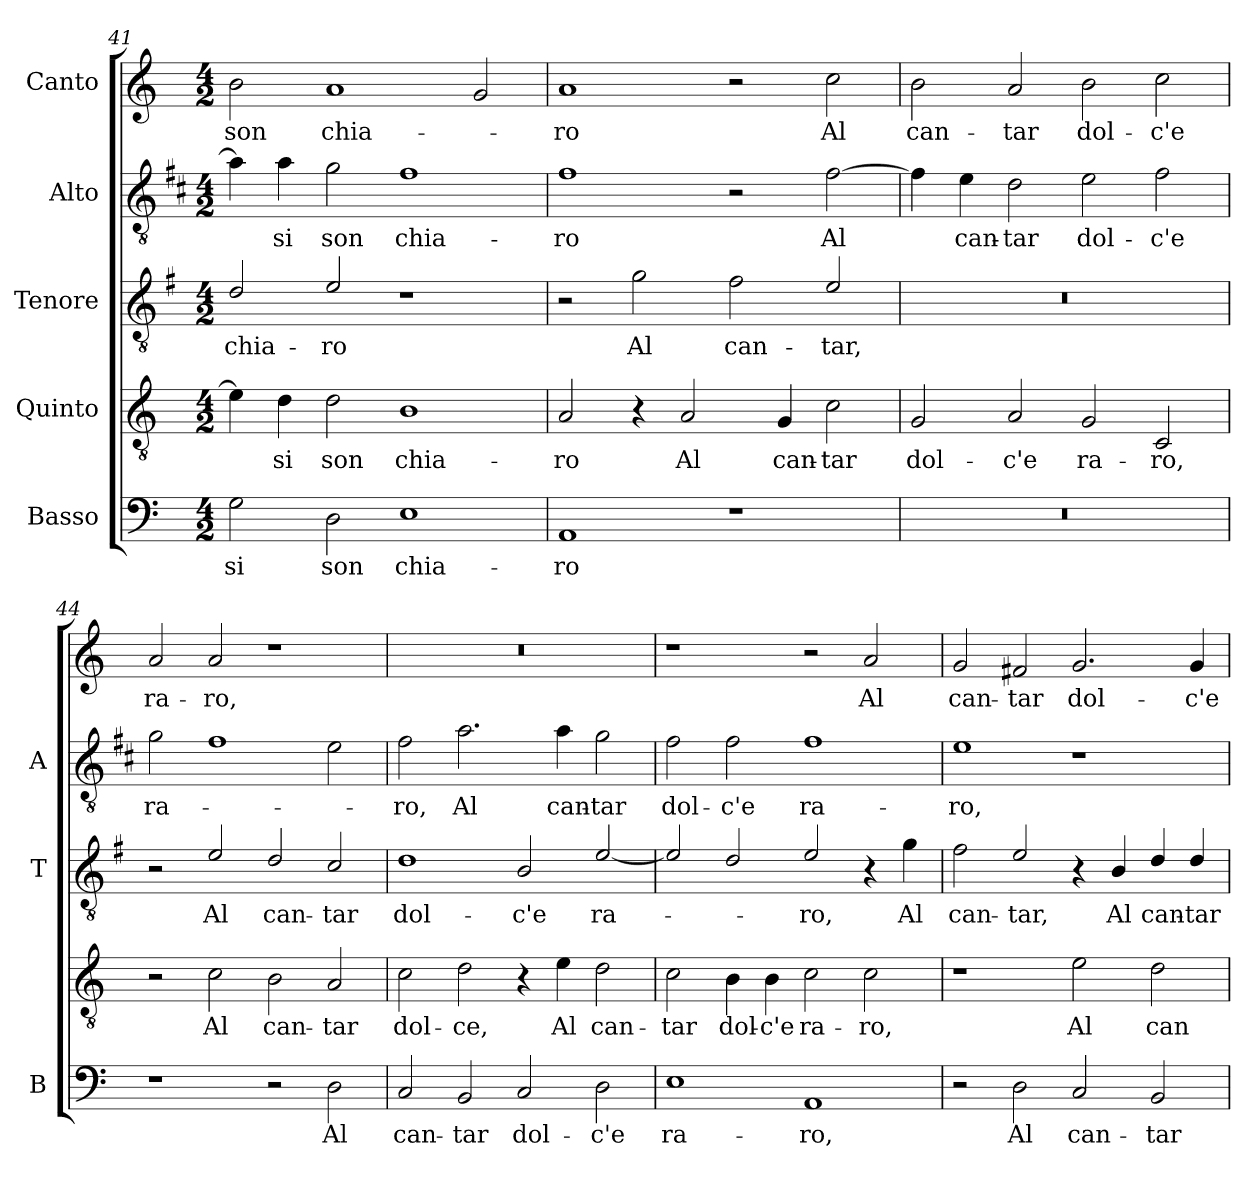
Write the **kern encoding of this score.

**kern	**text	**kern	**text	**kern	**text	**kern	**text	**kern	**text
*part5	*part5	*part4	*part4	*part3	*part3	*part2	*part2	*part1	*part1
*staff5	*staff5	*staff4	*staff4	*staff3	*staff3	*staff2	*staff2	*staff1	*staff1
*I"Basso	*	*I"Quinto	*	*I"Tenore	*	*I"Alto	*	*I"Canto	*
*I'B	*	*	*	*I'T	*	*I'A	*	*	*
!!LO:LB:g=z
*clefF4	*	*clefGv2	*	*clefGv2	*	*clefGv2	*	*clefG2	*
*	*	*	*	*ITrd4c7	*	*ITrd1c2	*	*	*
*k[]	*	*k[]	*	*k[]	*	*k[]	*	*k[]	*
*C:	*	*C:	*	*C:	*	*C:	*	*C:	*
*M4/2	*	*M4/2	*	*M4/2	*	*M4/2	*	*M4/2	*
=41	=41	=41	=41	=41	=41	=41	=41	=41	=41
!	!LO:LY:b	!	!	!	!LO:LY:b	!	!	!	!LO:LY:b
2G\	-si	4e\]	.	2G/	chia-	4g\]	.	2b\	son
!	!	!	!LO:LY:b	!	!	!	!LO:LY:b	!	!
.	.	4d\	-si	.	.	4g\	-si	.	.
!	!LO:LY:b	!	!LO:LY:b	!	!LO:LY:b	!	!LO:LY:b	!	!LO:LY:b
2D\	son	2d\	son	2A/	-ro	2f\	son	1a	chia-
!	!LO:LY:b	!	!LO:LY:b	!	!	!	!LO:LY:b	!	!
1E	chia-	1B	chia-	1r	.	1e	chia-	.	.
.	.	.	.	.	.	.	.	2g/	.
=42	=42	=42	=42	=42	=42	=42	=42	=42	=42
!	!LO:LY:b	!	!LO:LY:b	!	!	!	!LO:LY:b	!	!LO:LY:b
1AA	-ro	2A/	-ro	2r	.	1e	-ro	1a	-ro
!	!	!	!	!	!LO:LY:b	!	!	!	!
.	.	4r	.	2c\	Al	.	.	.	.
!	!	!	!LO:LY:b	!	!	!	!	!	!
.	.	2A/	Al	.	.	.	.	.	.
!	!	!	!	!	!LO:LY:b	!	!	!	!
1r	.	.	.	2B\	can-	2r	.	2r	.
!	!	!	!LO:LY:b	!	!	!	!	!	!
.	.	4G/	can-	.	.	.	.	.	.
!	!	!	!LO:LY:b	!	!LO:LY:b	!	!LO:LY:b	!	!LO:LY:b
.	.	2c\	-tar	2A/	-tar,	[2e\	Al	2cc\	Al
=43	=43	=43	=43	=43	=43	=43	=43	=43	=43
!	!	!	!LO:LY:b	!	!	!	!	!	!LO:LY:b
0r	.	2G/	dol-	0r	.	4e\]	.	2b\	can-
!	!	!	!	!	!	!	!LO:LY:b	!	!
.	.	.	.	.	.	4d\	can-	.	.
!	!	!	!LO:LY:b	!	!	!	!LO:LY:b	!	!LO:LY:b
.	.	2A/	-c'e	.	.	2c\	-tar	2a/	-tar
!	!	!	!LO:LY:b	!	!	!	!LO:LY:b	!	!LO:LY:b
.	.	2G/	ra-	.	.	2d\	dol-	2b\	dol-
!	!	!	!LO:LY:b	!	!	!	!LO:LY:b	!	!LO:LY:b
.	.	2C/	-ro,	.	.	2e\	-c'e	2cc\	-c'e
=44	=44	=44	=44	=44	=44	=44	=44	=44	=44
!	!	!	!	!	!	!	!LO:LY:b	!	!LO:LY:b
1r	.	2r	.	2r	.	2f\	ra-	2a/	ra-
!	!	!	!LO:LY:b	!	!LO:LY:b	!	!	!	!LO:LY:b
.	.	2c\	Al	2A/	Al	1e	.	2a/	-ro,
!	!	!	!LO:LY:b	!	!LO:LY:b	!	!	!	!
2r	.	2B\	can-	2G/	can-	.	.	1r	.
!	!LO:LY:b	!	!LO:LY:b	!	!LO:LY:b	!	!	!	!
2D\	Al	2A/	-tar	2F/	-tar	2d\	.	.	.
!!LO:LB:g=z
=45	=45	=45	=45	=45	=45	=45	=45	=45	=45
!	!LO:LY:b	!	!LO:LY:b	!	!LO:LY:b	!	!LO:LY:b	!	!
2C/	can-	2c\	dol-	1G	dol-	2e\	-ro,	0r	.
!	!LO:LY:b	!	!LO:LY:b	!	!	!	!LO:LY:b	!	!
2BB/	-tar	2d\	-ce,	.	.	2.g\	Al	.	.
!	!LO:LY:b	!	!	!	!LO:LY:b	!	!	!	!
2C/	dol-	4r	.	2E/	-c'e	.	.	.	.
!	!	!	!LO:LY:b	!	!	!	!LO:LY:b	!	!
.	.	4e\	Al	.	.	4g\	can-	.	.
!	!LO:LY:b	!	!LO:LY:b	!	!LO:LY:b	!	!LO:LY:b	!	!
2D\	-c'e	2d\	can-	[2A/	ra-	2f\	-tar	.	.
=46	=46	=46	=46	=46	=46	=46	=46	=46	=46
!	!LO:LY:b	!	!LO:LY:b	!	!	!	!LO:LY:b	!	!
1E	ra-	2c\	-tar	2A/]	.	2e\	dol-	1r	.
!	!	!	!LO:LY:b	!	!	!	!LO:LY:b	!	!
.	.	4B\	dol-	2G/	.	2e\	-c'e	.	.
!	!	!	!LO:LY:b	!	!	!	!	!	!
.	.	4B\	-c'e	.	.	.	.	.	.
!	!LO:LY:b	!	!LO:LY:b	!	!LO:LY:b	!	!LO:LY:b	!	!
1AA	-ro,	2c\	ra-	2A/	-ro,	1e	ra-	2r	.
!	!	!	!LO:LY:b	!	!	!	!	!	!LO:LY:b
.	.	2c\	-ro,	4r	.	.	.	2a/	Al
!	!	!	!	!	!LO:LY:b	!	!	!	!
.	.	.	.	4c\	Al	.	.	.	.
=47	=47	=47	=47	=47	=47	=47	=47	=47	=47
!	!	!	!	!	!LO:LY:b	!	!LO:LY:b	!	!LO:LY:b
2r	.	1r	.	2B\	can-	1d	-ro,	2g/	can-
!	!LO:LY:b	!	!	!	!LO:LY:b	!	!	!	!LO:LY:b
2D\	Al	.	.	2A/	-tar,	.	.	2f#X/	-tar
!	!LO:LY:b	!	!LO:LY:b	!	!	!	!	!	!LO:LY:b
2C/	can-	2e\	Al	4r	.	1r	.	2.g/	dol-
!	!	!	!	!	!LO:LY:b	!	!	!	!
.	.	.	.	4E/	Al	.	.	.	.
!	!LO:LY:b	!	!LO:LY:b	!	!LO:LY:b	!	!	!	!
2BB/	-tar	2d\	can-	4G/	can-	.	.	.	.
!	!	!	!	!	!LO:LY:b	!	!	!	!LO:LY:b
.	.	.	.	4G/	-tar	.	.	4g/	-c'e
=	=	=	=	=	=	=	=	=	=
*-	*-	*-	*-	*-	*-	*-	*-	*-	*-
